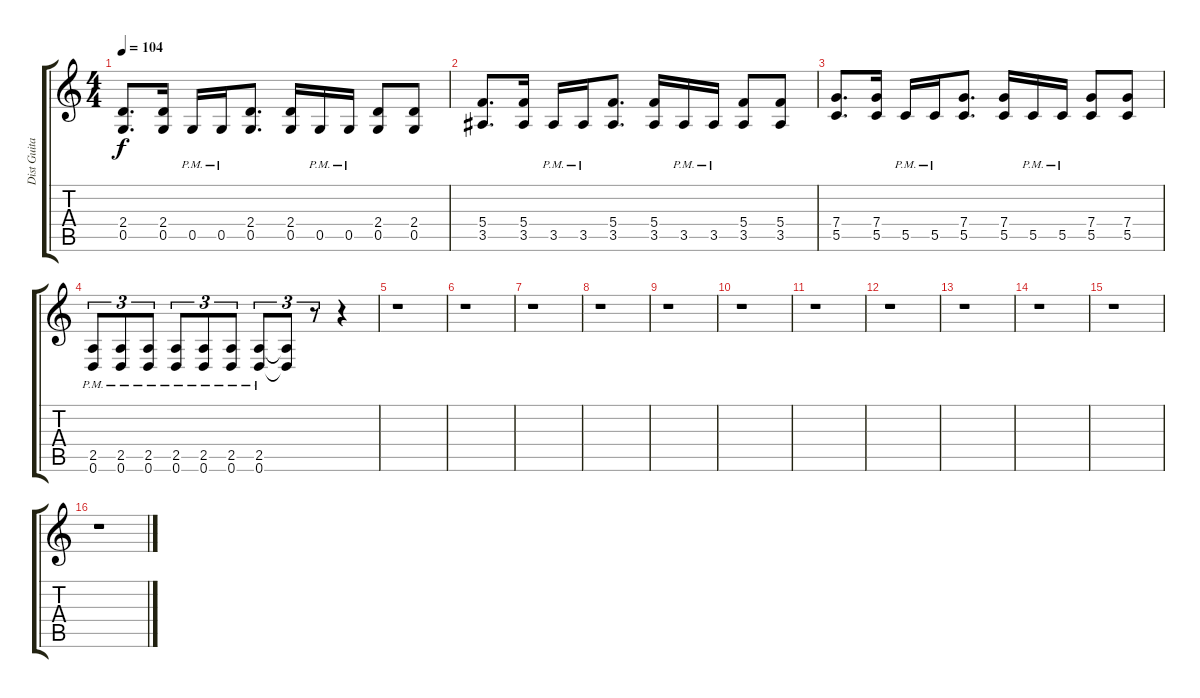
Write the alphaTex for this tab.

\track ("Dist Guitar" "Dist Guita") {instrument distortionguitar}
\staff {score tabs}
\tuning (D4 A3 F3 C3 G2 D2) {hide}
\ts (4 4)
\tempo 104
\clef g2
\ks c
(2.4 0.5).8{d dy f} (2.4 0.5).16 0.5{pm}.16 0.5{pm}.16 (2.4 0.5).8{d} (2.4 0.5).16 0.5{pm}.16 0.5{pm}.16 (2.4 0.5).8 (2.4 0.5).8 |
(5.4 3.5).8{d} (5.4 3.5).16 3.5{pm}.16 3.5{pm}.16 (5.4 3.5).8{d} (5.4 3.5).16 3.5{pm}.16 3.5{pm}.16 (5.4 3.5).8 (5.4 3.5).8 |
(7.4 5.5).8{d} (7.4 5.5).16 5.5{pm}.16 5.5{pm}.16 (7.4 5.5).8{d} (7.4 5.5).16 5.5{pm}.16 5.5{pm}.16 (7.4 5.5).8 (7.4 5.5).8 |
(2.5{pm} 0.6{pm}).8{tu (3 2)} (2.5{pm} 0.6{pm}).8{tu (3 2)} (2.5{pm} 0.6{pm}).8{tu (3 2)} (2.5{pm} 0.6{pm}).8{tu (3 2)} (2.5{pm} 0.6{pm}).8{tu (3 2)} (2.5{pm} 0.6{pm}).8{tu (3 2)} (2.5{pm} 0.6{pm}).8{tu (3 2)} (2.5{t} 0.6{t}).8{tu (3 2)} r.8{tu (3 2)} r.4 |
r.1 |
r.1 |
r.1 |
r.1 |
r.1 |
r.1 |
r.1 |
r.1 |
r.1 |
r.1 |
r.1 |
r.1
